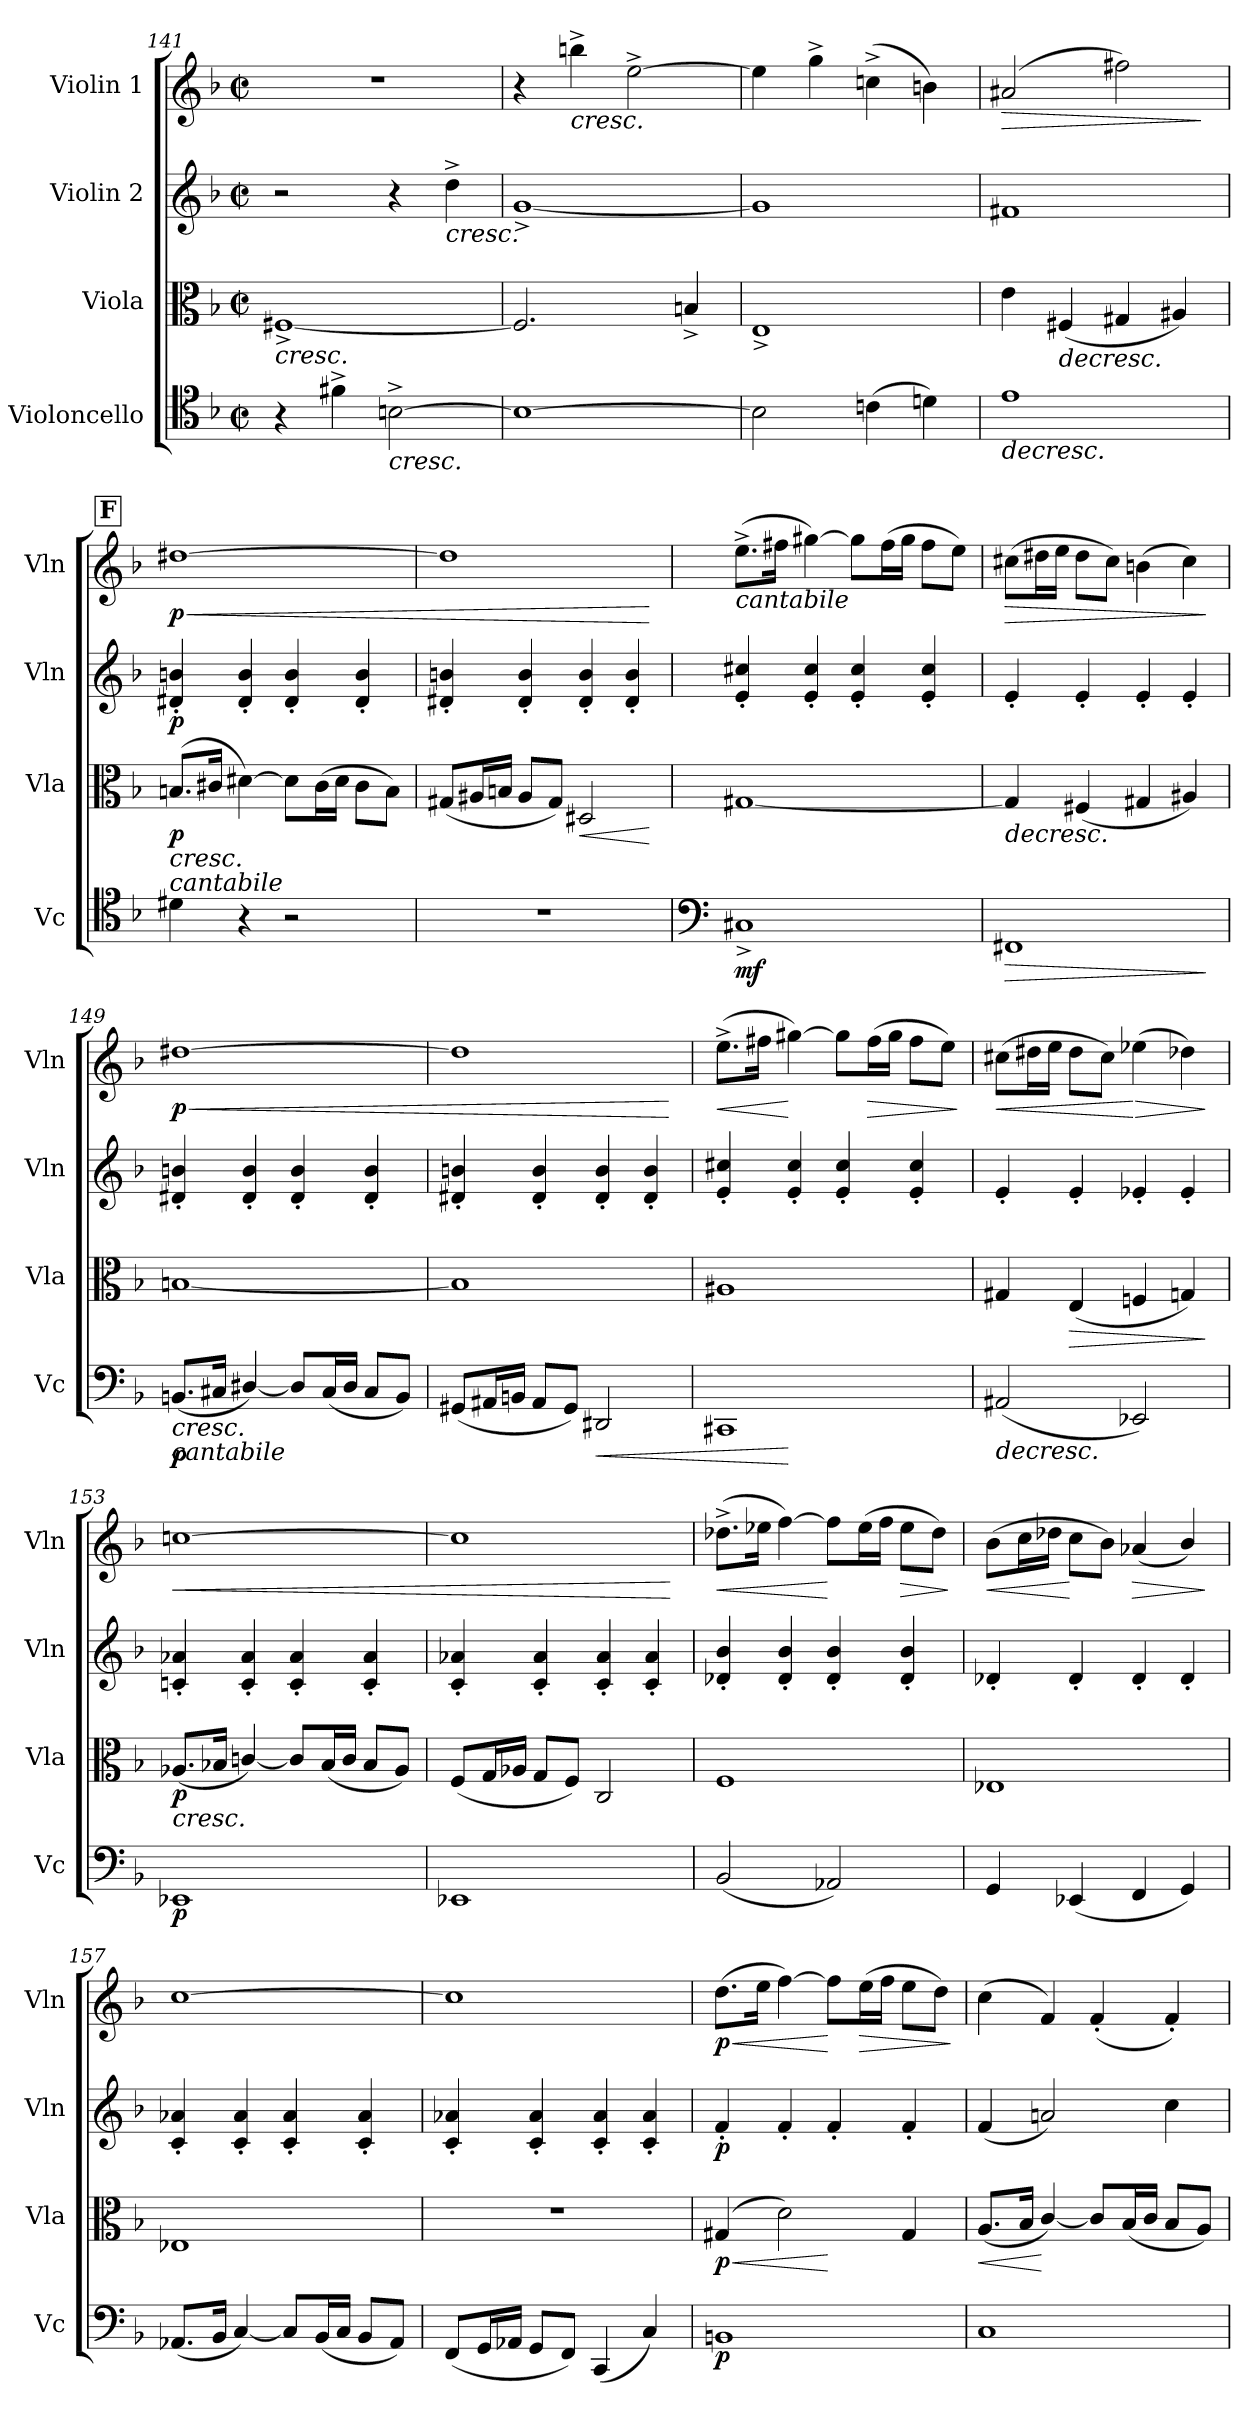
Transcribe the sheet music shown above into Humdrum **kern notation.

**kern	**dynam	**kern	**dynam	**kern	**dynam	**kern	**dynam
*part4	*part4	*part3	*part3	*part2	*part2	*part1	*part1
*staff4	*staff4	*staff3	*staff3	*staff2	*staff2	*staff1	*staff1
*I"Violoncello	*	*I"Viola	*	*I"Violin 2	*	*I"Violin 1	*
*I'Vc	*	*I'Vla	*	*I'Vln	*	*I'Vln	*
*clefC4	*	*clefC3	*	*clefG2	*	*clefG2	*
*k[b-]	*	*k[b-]	*	*k[b-]	*	*k[b-]	*
*M2/2	*	*M2/2	*	*M2/2	*	*M2/2	*
*met(c|)	*	*met(c|)	*	*met(c|)	*	*met(c|)	*
=141	=141	=141	=141	=141	=141	=141	=141
!	!	!LO:TX:b:i:t=cresc.	!	!	!	!	!
4r	.	[1F#X^>	.	2r	.	1r	.
4f#X^\	.	.	.	.	.	.	.
!LO:TX:b:i:t=cresc.	!	!	!	!	!	!	!
[2Bn^\	.	.	.	4r	.	.	.
!	!	!	!	!LO:TX:b:i:t=cresc.	!	!	!
.	.	.	.	4dd^\	.	.	.
=142	=142	=142	=142	=142	=142	=142	=142
1B_	.	2.F#/]	.	[1g^>	.	4r	.
!	!	!	!	!	!	!LO:TX:b:i:t=cresc.	!
.	.	.	.	.	.	4bbn^\	.
.	.	.	.	.	.	[2ee^\	.
.	.	4Bn^>/	.	.	.	.	.
!!LO:LB:g=z
=143	=143	=143	=143	=143	=143	=143	=143
2Bn\]	.	1E^>	.	1g]	.	4ee\]	.
.	.	.	.	.	.	4gg^\	.
(4cn\	.	.	.	.	.	(4ccn^\	.
4dn\)	.	.	.	.	.	4bn\)	.
=144	=144	=144	=144	=144	=144	=144	=144
!	!LO:HP:b	!	!	!	!	!	!LO:HP:b
1e	>	4e\	.	1f#X	.	(2a#X/	>
!	!	!	!LO:HP:b	!	!	!	!
.	.	(4F#X/	>	.	.	.	.
.	.	4G#X/	.	.	.	2ff#X\)	.
.	.	4A#X/)	.	.	.	.	.
.	.	.	.	.	.	.	]
!!LO:REH:place=s1:a:B:cj:fs=14:t=F
=145	=145	=145	=145	=145	=145	=145	=145
!	!	!LO:TX:b:i:t=cantabile	!	!	!	!	!
!	!	!	!LO:HP:b	!	!	!	!LO:HP:b
!	!	!	!LO:DY:n=1:b	!	!LO:DY:b	!	!LO:DY:n=1:b
4d#X\	.	(8.Bn/L	< p	4d#X/' 4bn/'	p	[1dd#X	< p
.	.	16c#X/Jk	.	.	.	.	.
4r	.	[4d#X\)	.	4d#/' 4b/'	.	.	.
2r	.	8d#\L]	.	4d#/' 4b/'	.	.	.
.	.	(16c#\L	.	.	.	.	.
.	.	16d#\JJ	.	.	.	.	.
.	.	8c#\L	.	4d#/' 4b/'	.	.	.
.	.	8B\J)	.	.	.	.	.
.	.	.	]	.	.	.	.
=146	=146	=146	=146	=146	=146	=146	=146
1r	.	(8G#X/L	.	4d#X/' 4bn/'	.	1dd#]	.
.	.	16A#X/L	.	.	.	.	.
.	.	16Bn/JJ	.	.	.	.	.
.	.	8A#/L	.	4d#/' 4b/'	.	.	.
.	.	8G#/J)	.	.	.	.	.
!	!	!	!LO:HP:b	!	!	!	!
.	.	2D#X/	<	4d#/' 4b/'	.	.	.
.	.	.	.	4d#/' 4b/'	.	.	.
.	.	.	[	.	.	.	[
=147	=147	=147	=147	=147	=147	=147	=147
*clefF4	*	*	*	*	*	*	*
!	!	!	!	!	!	!LO:TX:b:i:t=cantabile	!
!	!LO:DY:b	!	!	!	!	!	!
1C#X^>	mf	[1G#X	.	4e/' 4cc#X/'	.	(8.ee^\L	.
.	.	.	.	.	.	16ff#X\Jk	.
.	.	.	.	4e/' 4cc#/'	.	[4gg#X\)	.
.	.	.	.	4e/' 4cc#/'	.	8gg#\L]	.
.	.	.	.	.	.	(16ff#\L	.
.	.	.	.	.	.	16gg#\JJ	.
.	.	.	.	4e/' 4cc#/'	.	8ff#\L	.
.	.	.	.	.	.	8ee\J)	.
=148	=148	=148	=148	=148	=148	=148	=148
!	!LO:HP:b	!	!LO:HP:b	!	!	!	!LO:HP:b
1FF#X	>	4G#/]	>	4e'/	.	(8cc#X\L	>
.	.	.	.	.	.	16dd#X\L	.
.	.	.	.	.	.	16ee\JJ	.
.	.	(4F#X/	.	4e'/	.	8dd#\L	.
.	.	.	.	.	.	8cc#\J)	.
.	.	4G#X/	.	4e'/	.	(4bn\	.
.	.	4A#X/)	.	4e'/	.	4cc#\)	.
.	]	.	[	.	.	.	]
!!LO:LB:g=z
=149	=149	=149	=149	=149	=149	=149	=149
!LO:TX:b:i:t=cantabile	!	!	!	!	!	!	!
!	!LO:HP:b	!	!	!	!	!	!LO:HP:b
!	!LO:DY:n=1:b	!	!	!	!	!	!LO:DY:n=1:b
(<8.BBn/L	< p	[1Bn	.	4d#X/' 4bn/'	.	[1dd#X	< p
16C#X/Jk	.	.	.	.	.	.	.
[4D#X/)	.	.	.	4d#/' 4b/'	.	.	.
8D#/L]	.	.	.	4d#/' 4b/'	.	.	.
(16C#/L	.	.	.	.	.	.	.
16D#/JJ	.	.	.	.	.	.	.
8C#/L	.	.	.	4d#/' 4b/'	.	.	.
8BB/J)	.	.	.	.	.	.	.
.	]	.	.	.	.	.	.
=150	=150	=150	=150	=150	=150	=150	=150
(8GG#X/L	.	1B]	.	4d#X/' 4bn/'	.	1dd#]	.
16AA#X/L	.	.	.	.	.	.	.
16BBn/JJ	.	.	.	.	.	.	.
8AA#/L	.	.	.	4d#/' 4b/'	.	.	.
8GG#/J)	.	.	.	.	.	.	.
!	!LO:HP:b	!	!	!	!	!	!
2DD#X/	<	.	.	4d#/' 4b/'	.	.	.
.	.	.	.	4d#/' 4b/'	.	.	.
.	.	.	.	.	.	.	[
=151	=151	=151	=151	=151	=151	=151	=151
*^	*	*	*	*	*	*	*
!	!	!	!	!	!	!	!	!LO:HP:b
1CC#X	4ryy	.	1A#X	.	4e/' 4cc#X/'	.	(8.ee^\L	<
.	.	.	.	.	.	.	16ff#X\Jk	.
.	2.ryy	[	.	.	4e/' 4cc#/'	.	[4gg#X\)	[
.	.	.	.	.	4e/' 4cc#/'	.	8gg#\L]	.
!	!	!	!	!	!	!	!	!LO:HP:b
.	.	.	.	.	.	.	(16ff#\L	>
.	.	.	.	.	.	.	16gg#\JJ	.
.	.	.	.	.	4e/' 4cc#/'	.	8ff#\L	.
.	.	.	.	.	.	.	8ee\J)	.
*v	*v	*	*	*	*	*	*	*
.	.	.	.	.	.	.	]
=152	=152	=152	=152	=152	=152	=152	=152
!	!LO:HP:b	!	!	!	!	!	!LO:HP:b
(2AA#X/	>	4G#X/	.	4e'/	.	(8cc#X\L	<
.	.	.	.	.	.	16dd#X\L	.
.	.	.	.	.	.	16ee\JJ	.
!	!	!	!LO:HP:b	!	!	!	!
.	.	(4E/	>	4e'/	.	8dd#\L	.
.	.	.	.	.	.	8cc#\J)	.
!	!	!	!	!	!	!	!LO:HP:n=1:b
2EE-X/)	.	4Fn/	.	4e-X'/	.	(4ee-X\	[ >
.	.	4Gn/)	.	4e-'/	.	4dd-X\)	.
.	[	.	]	.	.	.	]
=153	=153	=153	=153	=153	=153	=153	=153
!	!LO:DY:b	!	!LO:HP:b	!	!	!	!LO:HP:b
!	!	!	!LO:DY:n=1:b	!	!	!	!
1EE-X	p	(8.A-X/L	< p	4cn/' 4a-X/'	.	[1ccn	<
.	.	16B-X/Jk	.	.	.	.	.
.	.	[4cn/)	.	4c/' 4a-/'	.	.	.
.	.	8c/L]	.	4c/' 4a-/'	.	.	.
.	.	(16B-/L	.	.	.	.	.
.	.	16c/JJ	.	.	.	.	.
.	.	8B-/L	.	4c/' 4a-/'	.	.	.
.	.	8A-/J)	.	.	.	.	.
.	.	.	]	.	.	.	.
!!LO:LB:g=z
=154	=154	=154	=154	=154	=154	=154	=154
1EE-X	.	(8F/L	.	4c/' 4a-X/'	.	1cc]	.
.	.	16G/L	.	.	.	.	.
.	.	16A-X/JJ	.	.	.	.	.
.	.	8G/L	.	4c/' 4a-/'	.	.	.
.	.	8F/J)	.	.	.	.	.
.	.	2C/	.	4c/' 4a-/'	.	.	.
.	.	.	.	4c/' 4a-/'	.	.	.
.	.	.	.	.	.	.	[
!!LO:LB:g=z
=155	=155	=155	=155	=155	=155	=155	=155
!	!	!	!	!	!	!	!LO:HP:b
(2BB-/	.	1F	.	4d-X/' 4b-/'	.	(8.dd-X^\L	<
.	.	.	.	.	.	16ee-X\Jk	.
.	.	.	.	4d-/' 4b-/'	.	[4ff\)	.
2AA-X/)	.	.	.	4d-/' 4b-/'	.	8ff\L]	[
.	.	.	.	.	.	(16ee-\L	.
.	.	.	.	.	.	16ff\JJ	.
!	!	!	!	!	!	!	!LO:HP:b
.	.	.	.	4d-/' 4b-/'	.	8ee-\L	>
.	.	.	.	.	.	8dd-\J)	.
.	.	.	.	.	.	.	]
=156	=156	=156	=156	=156	=156	=156	=156
!	!	!	!	!	!	!	!LO:HP:b
4GG/	.	1E-X	.	4d-X'/	.	(8b-\L	<
.	.	.	.	.	.	16cc\L	.
.	.	.	.	.	.	16dd-X\JJ	.
(4EE-X/	.	.	.	4d-'/	.	8cc\L	[
.	.	.	.	.	.	8b-\J)	.
!	!	!	!	!	!	!	!LO:HP:b
4FF/	.	.	.	4d-'/	.	(4a-X/	>
4GG/)	.	.	.	4d-'/	.	4b-/)	.
.	.	.	.	.	.	.	]
=157	=157	=157	=157	=157	=157	=157	=157
(8.AA-X/L	.	1E-X	.	4c/' 4a-X/'	.	[1cc	.
16BB-/Jk	.	.	.	.	.	.	.
[4C/)	.	.	.	4c/' 4a-/'	.	.	.
8C/L]	.	.	.	4c/' 4a-/'	.	.	.
(16BB-/L	.	.	.	.	.	.	.
16C/JJ	.	.	.	.	.	.	.
8BB-/L	.	.	.	4c/' 4a-/'	.	.	.
8AA-/J)	.	.	.	.	.	.	.
.	]	.	.	.	.	.	.
=158	=158	=158	=158	=158	=158	=158	=158
(8FF/L	.	1r	.	4c/' 4a-X/'	.	1cc]	.
16GG/L	.	.	.	.	.	.	.
16AA-X/JJ	.	.	.	.	.	.	.
8GG/L	.	.	.	4c/' 4a-/'	.	.	.
8FF/J)	.	.	.	.	.	.	.
(4CC/	.	.	.	4c/' 4a-/'	.	.	.
4C/)	.	.	.	4c/' 4a-/'	.	.	.
=159	=159	=159	=159	=159	=159	=159	=159
!	!LO:DY:b	!	!LO:HP:b	!	!	!	!LO:HP:b
*	*	*^	*	*	*	*	*
!	!	!	!	!LO:DY:n=1:b	!	!LO:DY:b	!	!LO:DY:n=1:b
1BBn	p	(4G#X/	2ryy	< p	4f'/	p	(8.dd\L	< p
.	.	.	.	.	.	.	16ee\Jk	.
.	.	2d\)	.	.	4f'/	.	[4ff\)	.
.	.	.	2ryy	[	4f'/	.	8ff\L]	[
!	!	!	!	!	!	!	!	!LO:HP:b
.	.	.	.	.	.	.	(16ee\L	>
.	.	.	.	.	.	.	16ff\JJ	.
.	.	4G#/	.	.	4f'/	.	8ee\L	.
.	.	.	.	.	.	.	8dd\J)	.
*	*	*v	*v	*	*	*	*	*
.	.	.	.	.	.	.	]
!!LO:LB:g=z
=160	=160	=160	=160	=160	=160	=160	=160
!	!	!	!LO:HP:b	!	!	!	!
1C	.	(8.A/L	<	(4f/	.	(4cc\	.
.	.	16B-/Jk	.	.	.	.	.
.	.	[4c/)	[	2an/)	.	4f/)	.
.	.	8c/L]	.	.	.	(4f'/	.
.	.	(16B-/L	.	.	.	.	.
.	.	16c/JJ	.	.	.	.	.
.	.	8B-/L	.	4cc\	.	4f'/)	.
.	.	8A/J)	.	.	.	.	.
.	.	.	[	.	.	.	.
=	=	=	=	=	=	=	=
*-	*-	*-	*-	*-	*-	*-	*-
